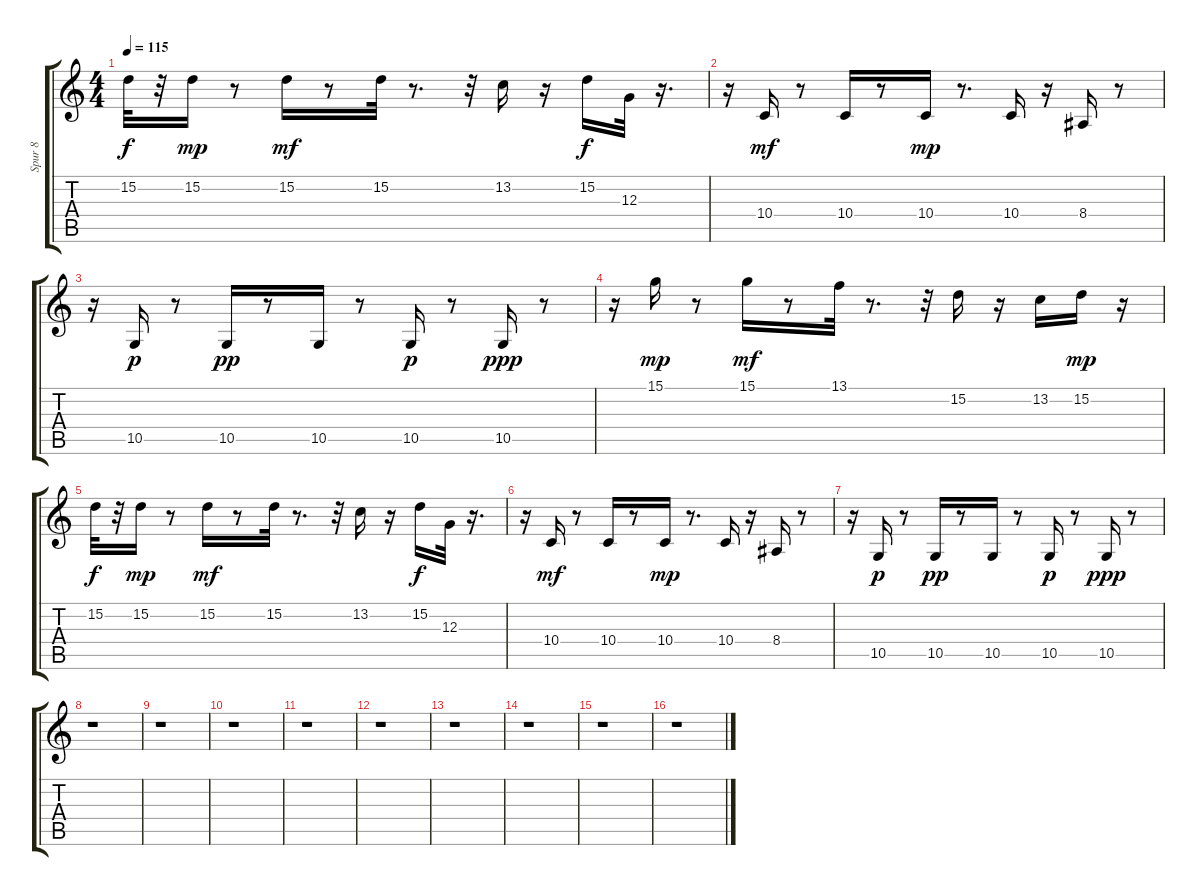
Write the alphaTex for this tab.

\track ("Spur 8" "Spur 8") {instrument pizzicatostrings}
\staff {score tabs}
\tuning (E4 B3 G3 D3 A2 E2) {hide}
\ts (4 4)
\tempo 115
\clef g2
\ks c
15.2.32{dy f} r.32 15.2.16{dy mp} r.8 15.2.16{dy mf} r.8 15.2.32 r.8{d} r.32 13.2.16 r.16 15.2.16{dy f} 12.3.32 r.16{d} |
r.16 10.4.16{dy mf} r.8 10.4.16 r.8 10.4.16{dy mp} r.8{d} 10.4.16 r.16 8.4.16 r.8 |
r.16 10.5.16{dy p} r.8 10.5.16{dy pp} r.8 10.5.16 r.8 10.5.16{dy p} r.8 10.5.16{dy ppp} r.8 |
r.16 15.1.16{dy mp} r.8 15.1.16{dy mf} r.8 13.1.32 r.8{d} r.32 15.2.16 r.16 13.2.16 15.2.16{dy mp} r.16 |
15.2.32{dy f} r.32 15.2.16{dy mp} r.8 15.2.16{dy mf} r.8 15.2.32 r.8{d} r.32 13.2.16 r.16 15.2.16{dy f} 12.3.32 r.16{d} |
r.16 10.4.16{dy mf} r.8 10.4.16 r.8 10.4.16{dy mp} r.8{d} 10.4.16 r.16 8.4.16 r.8 |
r.16 10.5.16{dy p} r.8 10.5.16{dy pp} r.8 10.5.16 r.8 10.5.16{dy p} r.8 10.5.16{dy ppp} r.8 |
r.1 |
r.1 |
r.1 |
r.1 |
r.1 |
r.1 |
r.1 |
r.1 |
r.1
